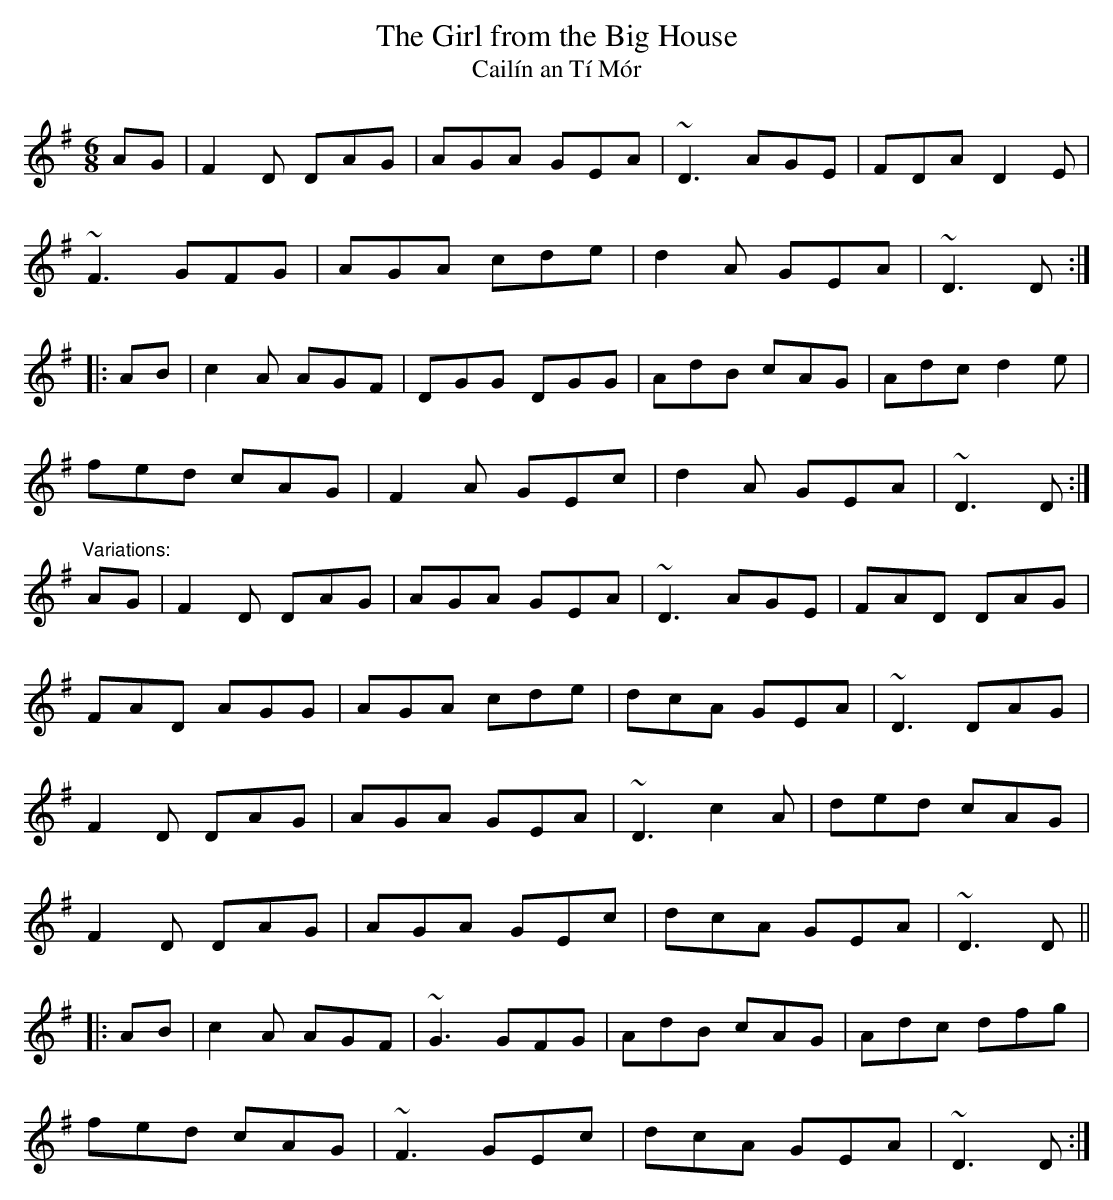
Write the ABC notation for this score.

X:1
T:Girl from the Big House, The
T:Cailín an Tí Mór
M:6/8
L:1/8
K:Dmix
AG|F2D DAG|AGA GEA|~D3 AGE|FDA D2E|!
~F3 GFG|AGA cde|d2A GEA|~D3 D:|!
|:AB|c2A AGF|DGG DGG|AdB cAG|Adc d2e|!
fed cAG|F2A GEc|d2A GEA|~D3 D:|!
"Variations:"
AG|F2D DAG|AGA GEA|~D3 AGE|FAD DAG|!
FAD AGG|AGA cde|dcA GEA|~D3 DAG|!
F2D DAG|AGA GEA|~D3 c2A|ded cAG|!
F2D DAG|AGA GEc|dcA GEA|~D3 D||!
|:AB|c2A AGF|~G3 GFG|AdB cAG|Adc dfg|!
fed cAG|~F3 GEc|dcA GEA|~D3 D:|!
